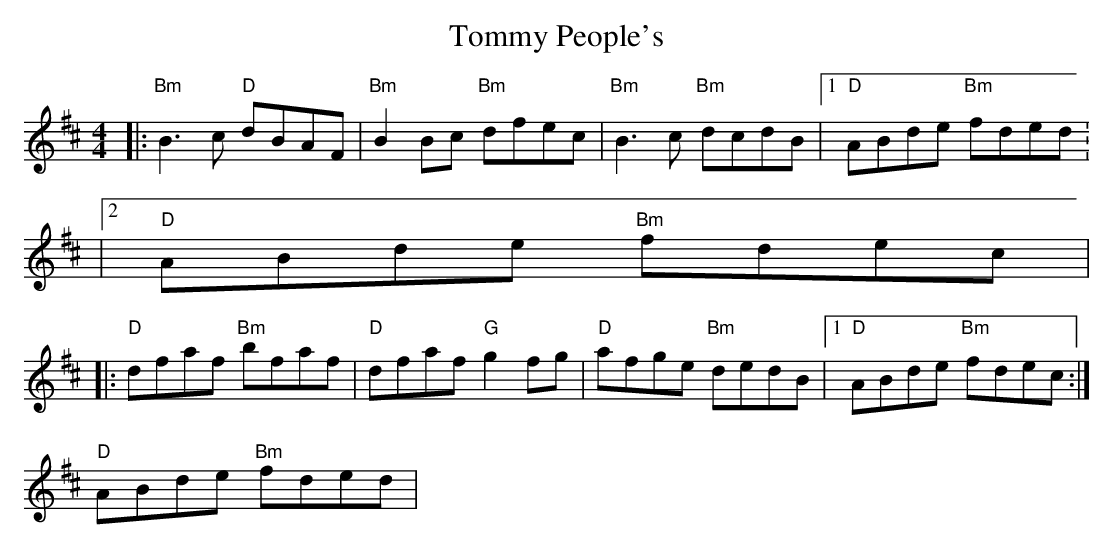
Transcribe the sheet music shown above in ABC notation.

X:1
T:Tommy People's
M:4/4
L:1/8
K:D
|:"Bm"B3c "D"dBAF|"Bm"B2Bc "Bm"dfec|"Bm"B3c "Bm"dcdB|1 "D"ABde "Bm"fded:
|2 "D"ABde "Bm"fdec|
|:"D"dfaf "Bm"bfaf|"D"dfaf "G"g2fg|"D"afge "Bm"dedB|1 "D"ABde "Bm"fdec:|
2 "D"ABde "Bm"fded|
